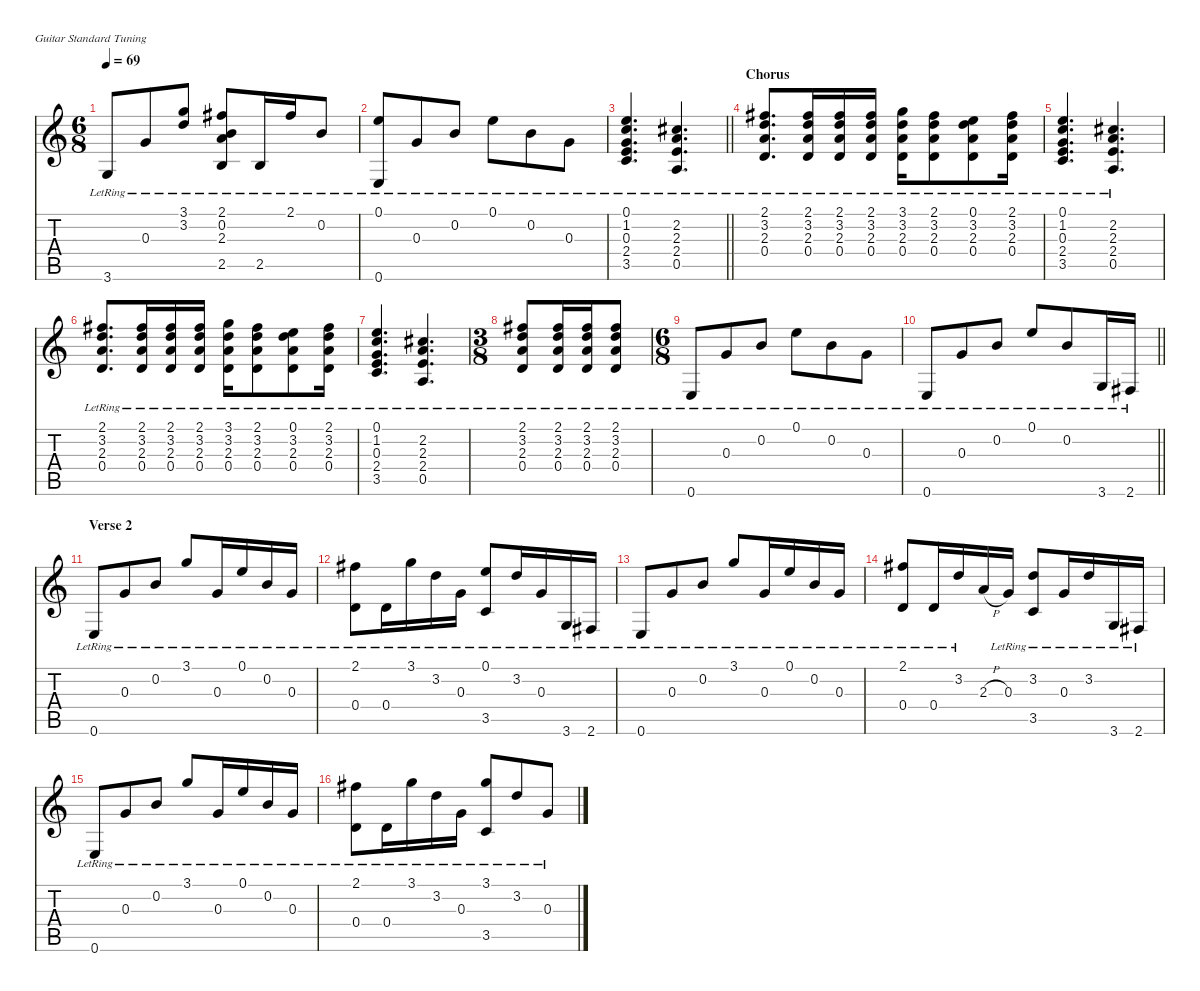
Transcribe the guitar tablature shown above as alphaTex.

\defaultSystemsLayout 4
\hideDynamics
\bracketExtendMode nobrackets
\singleTrackTrackNamePolicy hidden
\multiTrackTrackNamePolicy hidden
\otherSystemsTrackNameOrientation horizontal
\track ("Guitar 1" "s.guit.") {mute instrument acousticguitarsteel}
\staff {score tabs}
\tuning (E4 B3 G3 D3 A2 E2)
\ts (6 8)
\tempo 69
\clef g2
\ks c
3.6{lr}.8{dy f beam Up} 0.3{lr}.8{beam Up} (3.1{lr} 3.2{lr}).8{beam Up} (2.1{lr acc #} 0.2{lr} 2.3{lr} 2.5{lr}).8{beam Up} 2.5{lr}.16{beam Up} 2.1{lr acc #}.16{beam Up} 0.2{lr}.8{beam Up} |
(0.1{lr} 0.6{lr}).8{beam Up} 0.3{lr}.8{beam Up} 0.2{lr}.8{beam Up} 0.1{lr}.8{beam Down} 0.2{lr}.8{beam Down} 0.3{lr}.8{beam Down} |
\barLineRight lightlight
(0.1{lr} 1.2{lr} 0.3{lr} 2.4{lr} 3.5{lr}).4{d beam Up} (2.2{lr acc #} 2.3{lr} 2.4{lr} 0.5{lr}).4{d beam Up} |
\section ("" "Chorus")
(2.1{lr acc #} 3.2{lr} 2.3{lr} 0.4{lr}).8{d beam Up} (2.1{lr acc #} 3.2{lr} 2.3{lr} 0.4{lr}).16{beam Up} (2.1{lr acc #} 3.2{lr} 2.3{lr} 0.4{lr}).16{beam Up} (2.1{lr acc #} 3.2{lr} 2.3{lr} 0.4{lr}).16{beam Up} (3.1{lr} 3.2{lr} 2.3{lr} 0.4{lr}).16{beam Down} (2.1{lr acc #} 3.2{lr} 2.3{lr} 0.4{lr}).8{beam Down} (0.1{lr} 3.2{lr} 2.3{lr} 0.4{lr}).8{beam Down} (2.1{lr acc #} 3.2{lr} 2.3{lr} 0.4{lr}).16{beam Down} |
(0.1{lr} 1.2{lr} 0.3{lr} 2.4{lr} 3.5{lr}).4{d beam Up} (2.2{lr acc #} 2.3{lr} 2.4{lr} 0.5{lr}).4{d beam Up} |
(2.1{lr acc #} 3.2{lr} 2.3{lr} 0.4{lr}).8{d beam Up} (2.1{lr acc #} 3.2{lr} 2.3{lr} 0.4{lr}).16{beam Up} (2.1{lr acc #} 3.2{lr} 2.3{lr} 0.4{lr}).16{beam Up} (2.1{lr acc #} 3.2{lr} 2.3{lr} 0.4{lr}).16{beam Up} (3.1{lr} 3.2{lr} 2.3{lr} 0.4{lr}).16{beam Down} (2.1{lr acc #} 3.2{lr} 2.3{lr} 0.4{lr}).8{beam Down} (0.1{lr} 3.2{lr} 2.3{lr} 0.4{lr}).8{beam Down} (2.1{lr acc #} 3.2{lr} 2.3{lr} 0.4{lr}).16{beam Down} |
(0.1{lr} 1.2{lr} 0.3{lr} 2.4{lr} 3.5{lr}).4{d beam Up} (2.2{lr acc #} 2.3{lr} 2.4{lr} 0.5{lr}).4{d beam Up} |
\ts (3 8)
\beaming (8 3)
(2.1{lr acc #} 3.2{lr} 2.3{lr} 0.4{lr}).8{beam Up} (2.1{lr acc #} 3.2{lr} 2.3{lr} 0.4{lr}).16{beam Up} (2.1{lr acc #} 3.2{lr} 2.3{lr} 0.4{lr}).16{beam Up} (2.1{lr acc #} 3.2{lr} 2.3{lr} 0.4{lr}).8{beam Up} |
\ts (6 8)
\beaming (8 3 3)
0.6{lr}.8{beam Up} 0.3{lr}.8{beam Up} 0.2{lr}.8{beam Up} 0.1{lr}.8{beam Down} 0.2{lr}.8{beam Down} 0.3{lr}.8{beam Down} |
\barLineRight lightlight
0.6{lr}.8{beam Up} 0.3{lr}.8{beam Up} 0.2{lr}.8{beam Up} 0.1{lr}.8{beam Up} 0.2{lr}.8{beam Up} 3.6{lr}.16{beam Up} 2.6{lr acc #}.16{beam Up} |
\section ("" "Verse 2")
0.6{lr}.8{beam Up} 0.3{lr}.8{beam Up} 0.2{lr}.8{beam Up} 3.1{lr}.8{beam Up} 0.3{lr}.16{beam Up} 0.1{lr}.16{beam Up} 0.2{lr}.16{beam Up} 0.3{lr}.16{beam Up} |
(2.1{lr acc #} 0.4{lr}).8{beam Down} 0.4{lr}.16{beam Down} 3.1{lr}.16{beam Down} 3.2{lr}.16{beam Down} 0.3{lr}.16{beam Down} (0.1{lr} 3.5{lr}).8{beam Up} 3.2{lr}.16{beam Up} 0.3{lr}.16{beam Up} 3.6{lr}.16{beam Up} 2.6{lr acc #}.16{beam Up} |
0.6{lr}.8{beam Up} 0.3{lr}.8{beam Up} 0.2{lr}.8{beam Up} 3.1{lr}.8{beam Up} 0.3{lr}.16{beam Up} 0.1{lr}.16{beam Up} 0.2{lr}.16{beam Up} 0.3{lr}.16{beam Up} |
(2.1{lr acc #} 0.4{lr}).8{beam Up} 0.4{lr}.16{beam Up} 3.2{lr}.16{beam Up} 2.3{h}.16{beam Up} 0.3{lr}.16{beam Up} (3.2{lr} 3.5{lr}).8{beam Up} 0.3{lr}.16{beam Up} 3.2{lr}.16{beam Up} 3.6{lr}.16{beam Up} 2.6{lr acc #}.16{beam Up} |
0.6{lr}.8{beam Up} 0.3{lr}.8{beam Up} 0.2{lr}.8{beam Up} 3.1{lr}.8{beam Up} 0.3{lr}.16{beam Up} 0.1{lr}.16{beam Up} 0.2{lr}.16{beam Up} 0.3{lr}.16{beam Up} |
(2.1{lr acc #} 0.4{lr}).8{beam Down} 0.4{lr}.16{beam Down} 3.1{lr}.16{beam Down} 3.2{lr}.16{beam Down} 0.3{lr}.16{beam Down} (3.1{lr} 3.5{lr}).8{beam Up} 3.2{lr}.8{beam Up} 0.3{lr}.8{beam Up}
